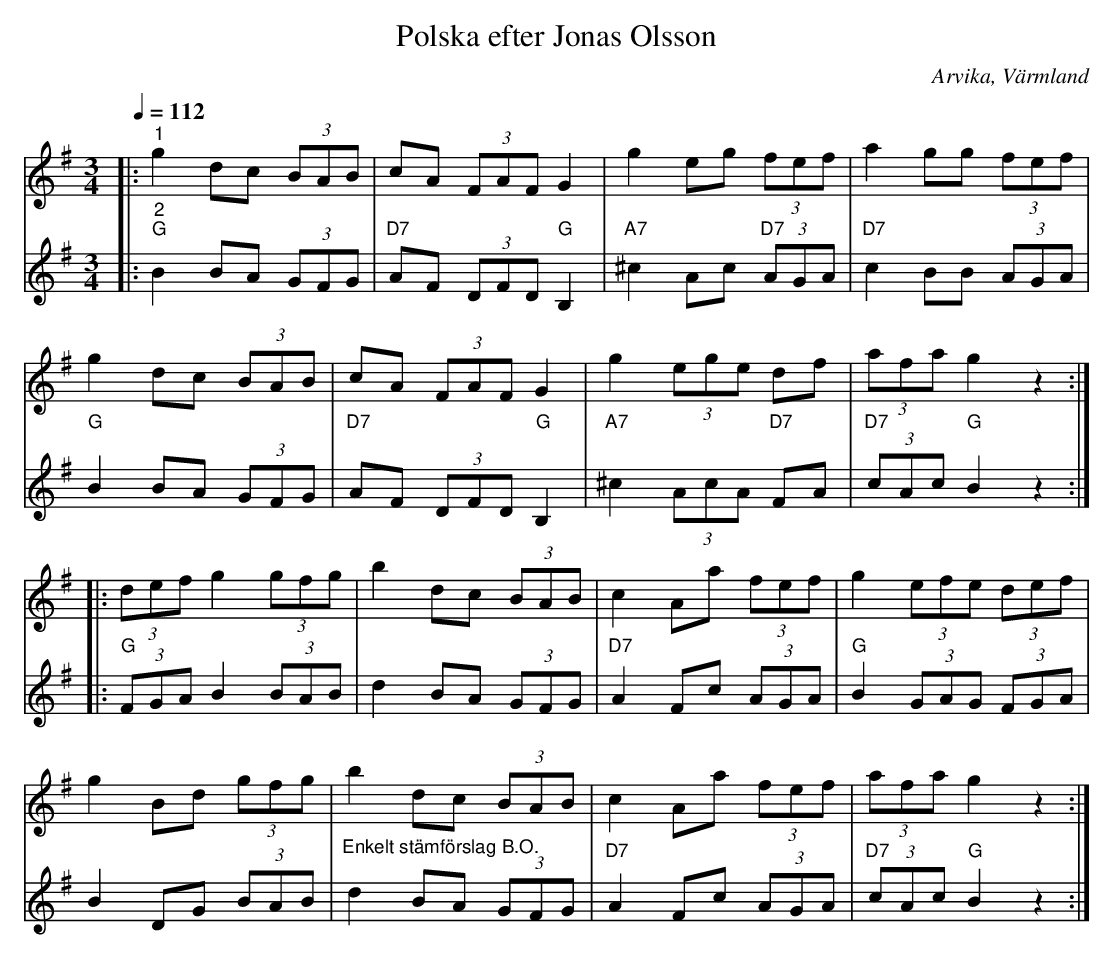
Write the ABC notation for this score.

X:1
T:Polska efter Jonas Olsson
O:Arvika, Värmland
L:1/8
Q:1/4=112
M:3/4
K:G
V:1
|:"^1" g2 dc (3BAB | cA (3FAF G2 | g2 eg (3fef | a2 gg (3fef |
g2 dc (3BAB | cA (3FAF G2 | g2 (3ege df | (3afa g2 z2 ::
(3def g2 (3gfg | b2 dc (3BAB | c2 Aa (3fef | g2 (3efe (3def |
g2 Bd (3gfg | b2 dc (3BAB | c2 Aa (3fef | (3afa g2 z2 :|
V:2
|:"^2" "G" B2 BA (3GFG | "D7" AF (3DFD "G" B,2 |"A7" ^c2 Ac"D7" (3AGA |"D7" c2 BB (3AGA |"G" B2 BA (3GFG |
"D7" AF (3DFD "G" B,2 |"A7" ^c2 (3AcA"D7" FA |"D7" (3cAc"G" B2 z2 ::"G" (3FGA B2 (3BAB | d2 BA (3GFG |
"D7" A2 Fc (3AGA |"G" B2 (3GAG (3FGA | B2 DG (3BAB |"^Enkelt stämförslag B.O." d2 BA (3GFG |
"D7" A2 Fc (3AGA |"D7" (3cAc"G" B2 z2 :|
